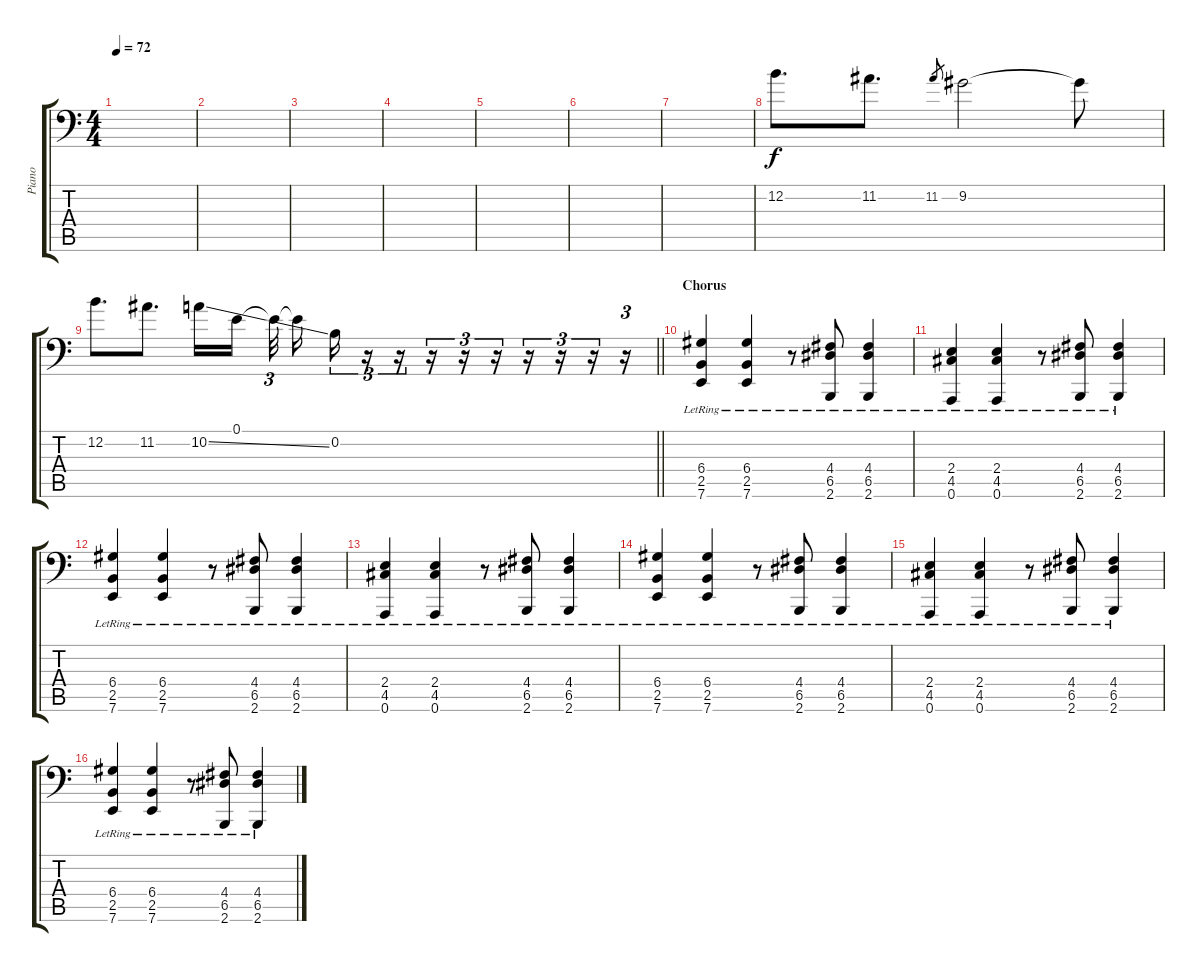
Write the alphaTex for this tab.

\track ("Piano" "Piano") {instrument acousticgrandpiano}
\staff {score tabs}
\tuning (E4 B3 G3 D3 A2 A1) {hide}
\ts (4 4)
\tempo 72
\clef f4
\ks c
|
|
|
|
|
|
|
12.2.8{d balance 16 instrument synthstrings1} 11.2.8{d} 11.2.8{gr} 9.2.2 9.2{t}.8 |
\barLineRight lightlight
12.2.8{d} 11.2.8{d} 10.2{ss}.16 0.1.16 0.1{t}.32{tu (3 2) beam splitsecondary} 0.1{t}.16 0.2.16{tu (3 2) instrument viola} r.16{tu (3 2)} r.16{tu (3 2)} r.16{tu (3 2)} r.16{tu (3 2)} r.16{tu (3 2)} r.16{tu (3 2)} r.16{tu (3 2)} r.16{tu (3 2)} r.16{tu (3 2)} |
\section ("" "Chorus")
(6.4{lr} 2.5{lr} 7.6{lr}).4{instrument acousticgrandpiano} (6.4{lr} 2.5{lr} 7.6{lr}).4 r.8 (4.4{lr} 6.5{lr} 2.6{lr}).8 (4.4{lr} 6.5{lr} 2.6{lr}).4 |
(2.4{lr} 4.5{lr} 0.6{lr}).4 (2.4{lr} 4.5{lr} 0.6{lr}).4 r.8 (4.4{lr} 6.5{lr} 2.6{lr}).8 (4.4{lr} 6.5{lr} 2.6{lr}).4 |
(6.4{lr} 2.5{lr} 7.6{lr}).4 (6.4{lr} 2.5{lr} 7.6{lr}).4 r.8 (4.4{lr} 6.5{lr} 2.6{lr}).8 (4.4{lr} 6.5{lr} 2.6{lr}).4 |
(2.4{lr} 4.5{lr} 0.6{lr}).4 (2.4{lr} 4.5{lr} 0.6{lr}).4 r.8 (4.4{lr} 6.5{lr} 2.6{lr}).8 (4.4{lr} 6.5{lr} 2.6{lr}).4 |
(6.4{lr} 2.5{lr} 7.6{lr}).4 (6.4{lr} 2.5{lr} 7.6{lr}).4 r.8 (4.4{lr} 6.5{lr} 2.6{lr}).8 (4.4{lr} 6.5{lr} 2.6{lr}).4 |
(2.4{lr} 4.5{lr} 0.6{lr}).4 (2.4{lr} 4.5{lr} 0.6{lr}).4 r.8 (4.4{lr} 6.5{lr} 2.6{lr}).8 (4.4{lr} 6.5{lr} 2.6{lr}).4 |
(6.4{lr} 2.5{lr} 7.6{lr}).4 (6.4{lr} 2.5{lr} 7.6{lr}).4 r.8 (4.4{lr} 6.5{lr} 2.6{lr}).8 (4.4{lr} 6.5{lr} 2.6{lr}).4
